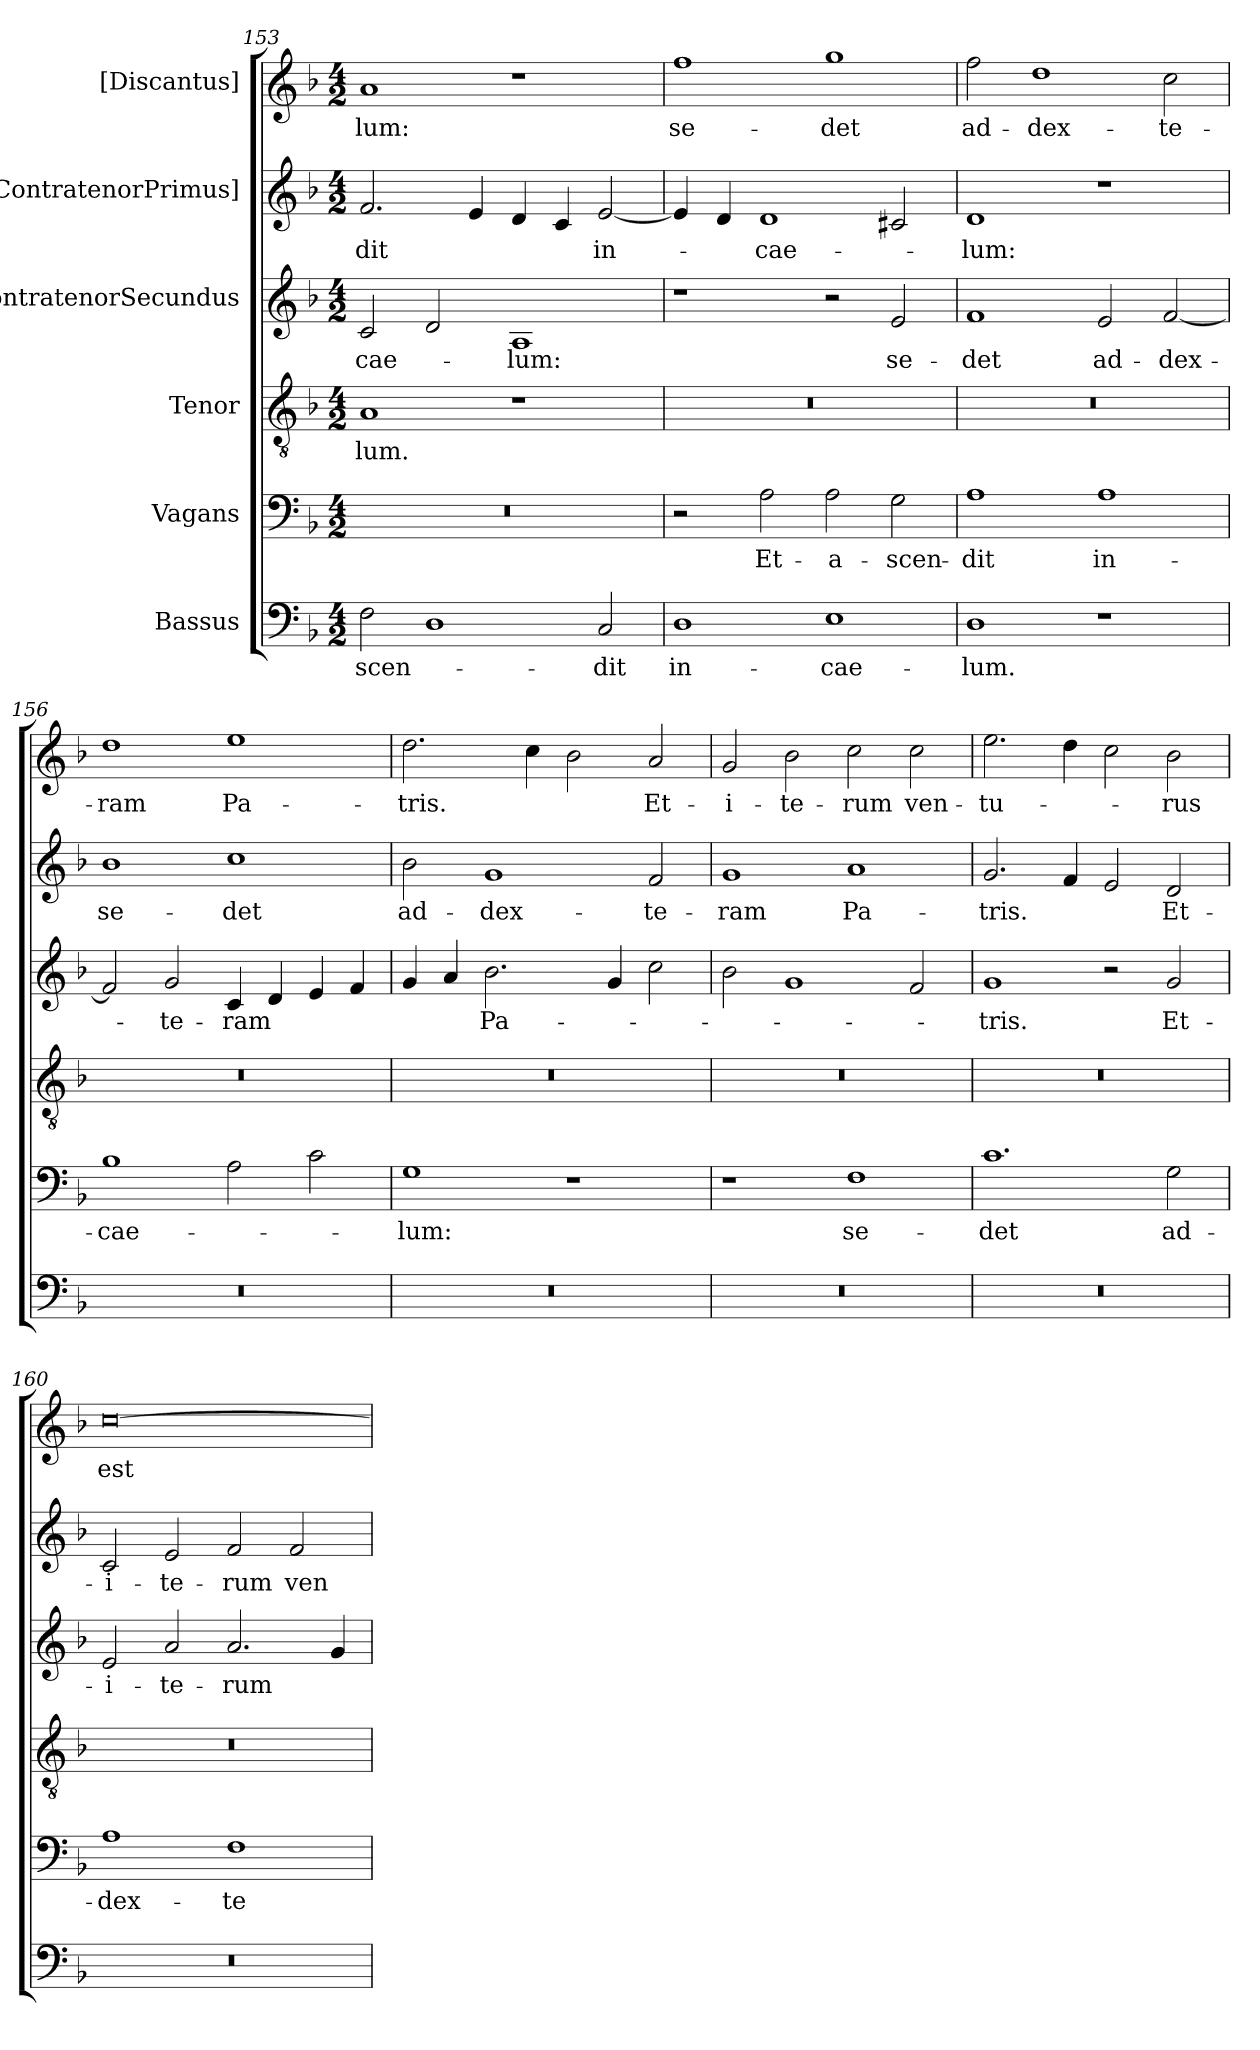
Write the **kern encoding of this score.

**kern	**text	**kern	**text	**kern	**text	**kern	**text	**kern	**text	**kern	**text
*part6	*part6	*part5	*part5	*part4	*part4	*part3	*part3	*part2	*part2	*part1	*part1
*staff6	*staff6	*staff5	*staff5	*staff4	*staff4	*staff3	*staff3	*staff2	*staff2	*staff1	*staff1
*I"Bassus	*	*I"Vagans	*	*I"Tenor	*	*I"ContratenorSecundus	*	*I"[ContratenorPrimus]	*	*I"[Discantus]	*
*clefF4	*	*clefF4	*	*clefGv2	*	*clefG2	*	*clefG2	*	*clefG2	*
*k[b-]	*	*k[b-]	*	*k[b-]	*	*k[b-]	*	*k[b-]	*	*k[b-]	*
*M4/2	*	*M4/2	*	*M4/2	*	*M4/2	*	*M4/2	*	*M4/2	*
=153	=153	=153	=153	=153	=153	=153	=153	=153	=153	=153	=153
2F\	-scen-	0r	.	1A/	-lum.	2c/	cae-	2.f/	-dit	1a/	-lum:
1D\	.	.	.	.	.	2d/	.	.	.	.	.
.	.	.	.	.	.	.	.	4e/	.	.	.
.	.	.	.	1r	.	1A/	-lum:	4d/	.	1r	.
.	.	.	.	.	.	.	.	4c/	.	.	.
2C/	-dit	.	.	.	.	.	.	[2e/	in-	.	.
=154	=154	=154	=154	=154	=154	=154	=154	=154	=154	=154	=154
1D\	in-	2r	.	0r	.	1r	.	4e/]	.	1ff\	se-
.	.	.	.	.	.	.	.	4d/	.	.	.
.	.	2A\	Et-	.	.	.	.	1d/	cae-	.	.
1E\	cae-	2A\	a-	.	.	2r	.	.	.	1gg\	-det
.	.	2G\	-scen-	.	.	2e/	se-	2c#X/	.	.	.
=155	=155	=155	=155	=155	=155	=155	=155	=155	=155	=155	=155
1D\	-lum.	1A\	-dit	0r	.	1f/	-det	1d/	-lum:	2ff\	ad-
.	.	.	.	.	.	.	.	.	.	1dd\	dex-
1r	.	1A\	in-	.	.	2e/	ad-	1r	.	.	.
.	.	.	.	.	.	[2f/	dex-	.	.	2cc\	-te-
=156	=156	=156	=156	=156	=156	=156	=156	=156	=156	=156	=156
0r	.	1B-\	cae-	0r	.	2f/]	.	1b-\	se-	1dd\	-ram
.	.	.	.	.	.	2g/	-te-	.	.	.	.
.	.	2A\	.	.	.	4c/	-ram	1cc\	-det	1ee\	Pa-
.	.	.	.	.	.	4d/	.	.	.	.	.
.	.	2c\	.	.	.	4e/	.	.	.	.	.
.	.	.	.	.	.	4f/	.	.	.	.	.
=157	=157	=157	=157	=157	=157	=157	=157	=157	=157	=157	=157
0r	.	1G\	-lum:	0r	.	4g/	.	2b-\	ad-	2.dd\	-tris.
.	.	.	.	.	.	4a/	.	.	.	.	.
.	.	.	.	.	.	2.b-\	Pa-	1g/	dex-	.	.
.	.	.	.	.	.	.	.	.	.	4cc\	.
.	.	1r	.	.	.	.	.	.	.	2b-\	.
.	.	.	.	.	.	4g/	.	.	.	.	.
.	.	.	.	.	.	2cc\	.	2f/	-te-	2a/	Et-
=158	=158	=158	=158	=158	=158	=158	=158	=158	=158	=158	=158
0r	.	1r	.	0r	.	2b-\	.	1g/	-ram	2g/	i-
.	.	.	.	.	.	1g/	.	.	.	2b-\	-te-
.	.	1F\	se-	.	.	.	.	1a/	Pa-	2cc\	-rum
.	.	.	.	.	.	2f/	.	.	.	2cc\	ven-
=159	=159	=159	=159	=159	=159	=159	=159	=159	=159	=159	=159
0r	.	1.c\	-det	0r	.	1g/	-tris.	2.g/	-tris.	2.ee\	-tu-
.	.	.	.	.	.	.	.	4f/	.	4dd\	.
.	.	.	.	.	.	2r	.	2e/	.	2cc\	.
.	.	2G\	ad-	.	.	2g/	Et-	2d/	Et-	2b-\	-rus
=160	=160	=160	=160	=160	=160	=160	=160	=160	=160	=160	=160
0r	.	1A\	dex-	0r	.	2e/	i-	2c/	i-	[0cc\	est-
.	.	.	.	.	.	2a/	-te-	2e/	-te-	.	.
.	.	1F\	-te-	.	.	2.a/	-rum	2f/	-rum	.	.
.	.	.	.	.	.	.	.	2f/	ven-	.	.
.	.	.	.	.	.	4g/	.	.	.	.	.
=	=	=	=	=	=	=	=	=	=	=	=
*-	*-	*-	*-	*-	*-	*-	*-	*-	*-	*-	*-
